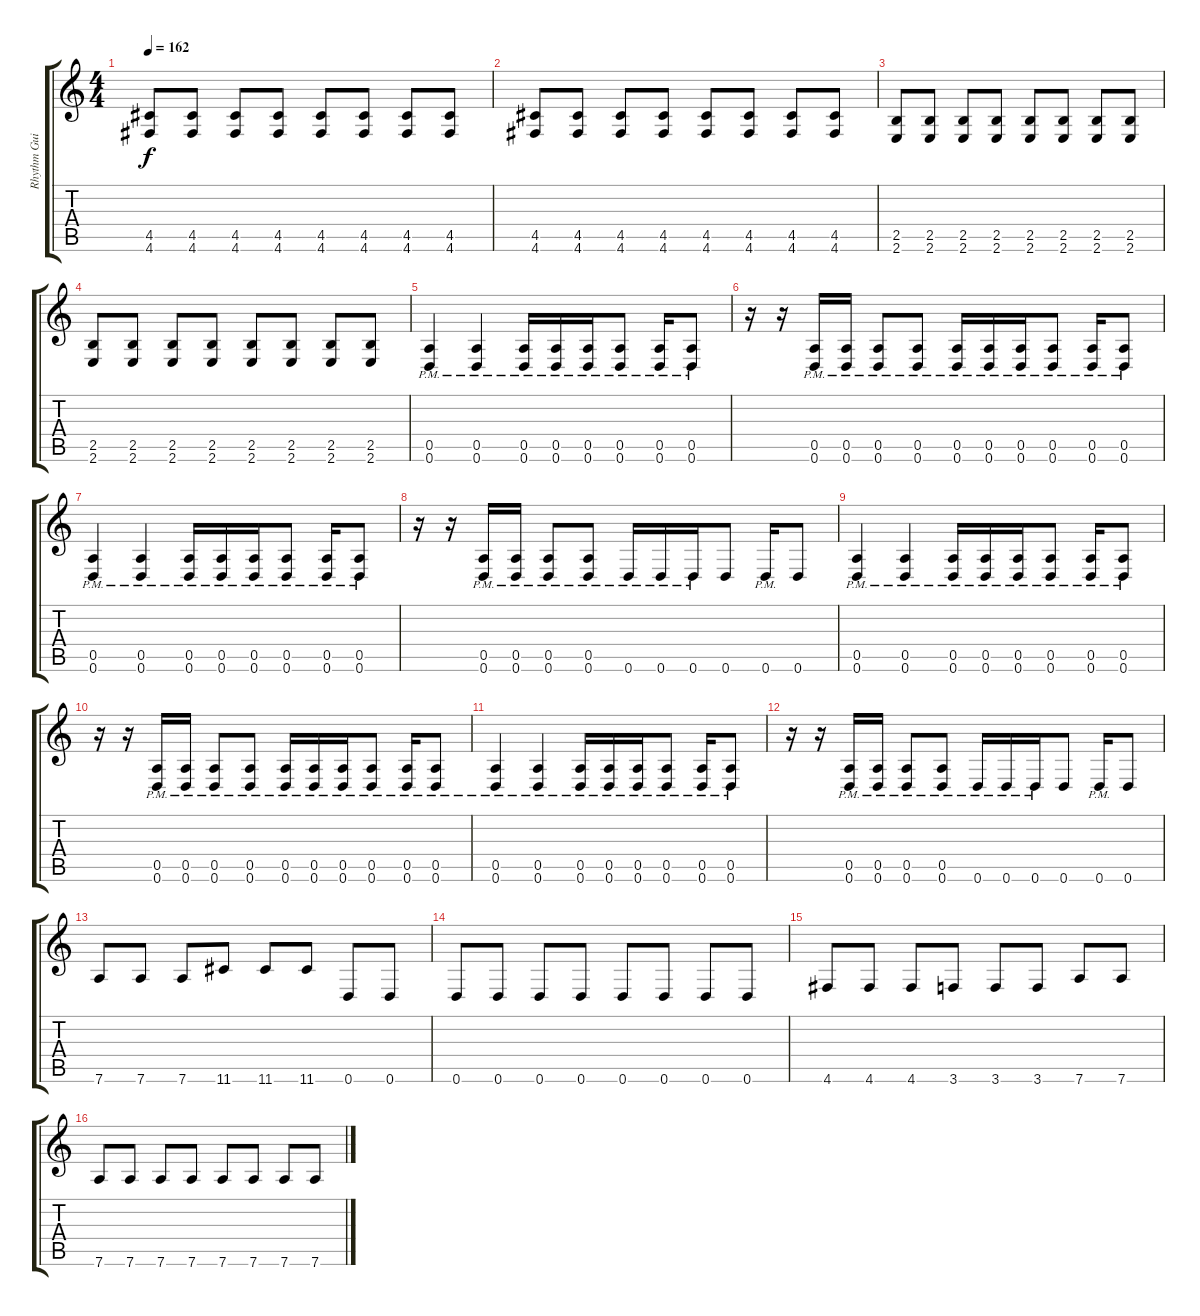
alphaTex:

\track ("Rhythm Guitar 1" "Rhythm Gui") {instrument distortionguitar}
\staff {score tabs}
\tuning (E4 B3 G3 D3 A2 D2) {hide}
\ts (4 4)
\tempo 162
\clef g2
\ks c
(4.5 4.6).8{dy f} (4.5 4.6).8 (4.5 4.6).8 (4.5 4.6).8 (4.5 4.6).8 (4.5 4.6).8 (4.5 4.6).8 (4.5 4.6).8 |
(4.5 4.6).8 (4.5 4.6).8 (4.5 4.6).8 (4.5 4.6).8 (4.5 4.6).8 (4.5 4.6).8 (4.5 4.6).8 (4.5 4.6).8 |
(2.5 2.6).8 (2.5 2.6).8 (2.5 2.6).8 (2.5 2.6).8 (2.5 2.6).8 (2.5 2.6).8 (2.5 2.6).8 (2.5 2.6).8 |
(2.5 2.6).8 (2.5 2.6).8 (2.5 2.6).8 (2.5 2.6).8 (2.5 2.6).8 (2.5 2.6).8 (2.5 2.6).8 (2.5 2.6).8 |
(0.5{pm} 0.6{pm}).4 (0.5{pm} 0.6{pm}).4 (0.5{pm} 0.6{pm}).16 (0.5{pm} 0.6{pm}).16 (0.5{pm} 0.6{pm}).16 (0.5{pm} 0.6{pm}).8 (0.5{pm} 0.6{pm}).16 (0.5{pm} 0.6{pm}).8 |
r.16 r.16 (0.5{pm} 0.6{pm}).16 (0.5{pm} 0.6{pm}).16 (0.5{pm} 0.6{pm}).8 (0.5{pm} 0.6{pm}).8 (0.5{pm} 0.6{pm}).16 (0.5{pm} 0.6{pm}).16 (0.5{pm} 0.6{pm}).16 (0.5{pm} 0.6{pm}).8 (0.5{pm} 0.6{pm}).16 (0.5{pm} 0.6{pm}).8 |
(0.5{pm} 0.6{pm}).4 (0.5{pm} 0.6{pm}).4 (0.5{pm} 0.6{pm}).16 (0.5{pm} 0.6{pm}).16 (0.5{pm} 0.6{pm}).16 (0.5{pm} 0.6{pm}).8 (0.5{pm} 0.6{pm}).16 (0.5{pm} 0.6{pm}).8 |
r.16 r.16 (0.5{pm} 0.6{pm}).16 (0.5{pm} 0.6{pm}).16 (0.5{pm} 0.6{pm}).8 (0.5{pm} 0.6{pm}).8 0.6{pm}.16 0.6{pm}.16 0.6{pm}.16 0.6.8 0.6{pm}.16 0.6.8 |
(0.5{pm} 0.6{pm}).4 (0.5{pm} 0.6{pm}).4 (0.5{pm} 0.6{pm}).16 (0.5{pm} 0.6{pm}).16 (0.5{pm} 0.6{pm}).16 (0.5{pm} 0.6{pm}).8 (0.5{pm} 0.6{pm}).16 (0.5{pm} 0.6{pm}).8 |
r.16 r.16 (0.5{pm} 0.6{pm}).16 (0.5{pm} 0.6{pm}).16 (0.5{pm} 0.6{pm}).8 (0.5{pm} 0.6{pm}).8 (0.5{pm} 0.6{pm}).16 (0.5{pm} 0.6{pm}).16 (0.5{pm} 0.6{pm}).16 (0.5{pm} 0.6{pm}).8 (0.5{pm} 0.6{pm}).16 (0.5{pm} 0.6{pm}).8 |
(0.5{pm} 0.6{pm}).4 (0.5{pm} 0.6{pm}).4 (0.5{pm} 0.6{pm}).16 (0.5{pm} 0.6{pm}).16 (0.5{pm} 0.6{pm}).16 (0.5{pm} 0.6{pm}).8 (0.5{pm} 0.6{pm}).16 (0.5{pm} 0.6{pm}).8 |
r.16 r.16 (0.5{pm} 0.6{pm}).16 (0.5{pm} 0.6{pm}).16 (0.5{pm} 0.6{pm}).8 (0.5{pm} 0.6{pm}).8 0.6{pm}.16 0.6{pm}.16 0.6{pm}.16 0.6.8 0.6{pm}.16 0.6.8 |
7.6.8 7.6.8 7.6.8 11.6.8 11.6.8 11.6.8 0.6.8 0.6.8 |
0.6.8 0.6.8 0.6.8 0.6.8 0.6.8 0.6.8 0.6.8 0.6.8 |
4.6.8 4.6.8 4.6.8 3.6.8 3.6.8 3.6.8 7.6.8 7.6.8 |
7.6.8 7.6.8 7.6.8 7.6.8 7.6.8 7.6.8 7.6.8 7.6.8
